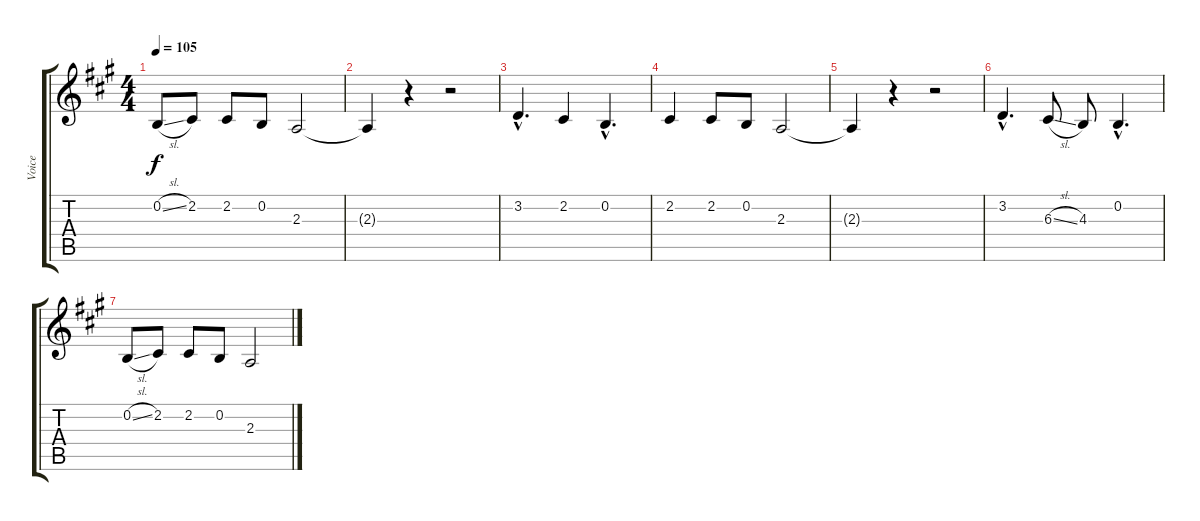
\track ("Voice" "Voice") {instrument tangoaccordion}
\staff {score tabs}
\tuning (E4 B3 G3 D3 A2 E2) {hide}
\ts (4 4)
\tempo 105
\clef g2
\ks a
0.2{sl}.8{dy f} 2.2.8 2.2.8 0.2.8 2.3.2 |
2.3{t}.4 r.4 r.2 |
3.2{hac}.4{d} 2.2.4 0.2{hac}.4{d} |
2.2.4 2.2.8 0.2.8 2.3.2 |
2.3{t}.4 r.4 r.2 |
3.2{hac}.4{d} 6.3{sl}.8 4.3.8 0.2{hac}.4{d} |
0.2{sl}.8 2.2.8 2.2.8 0.2.8 2.3.2
